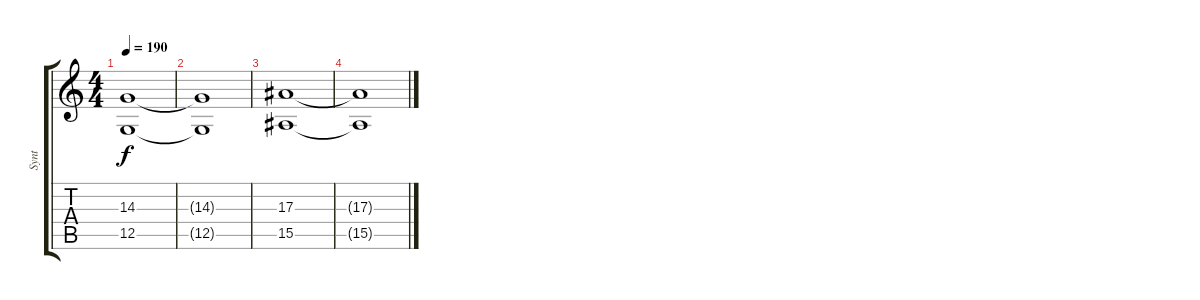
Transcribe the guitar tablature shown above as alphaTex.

\track ("Synt" "Synt") {instrument lead2sawtooth}
\staff {score tabs}
\tuning (D4 A3 F3 C3 G2 D2) {hide}
\ts (4 4)
\tempo 190
\clef g2
\ks c
(14.3 12.5).1{dy f} |
(14.3{t} 12.5{t}).1 |
(17.3 15.5).1 |
(17.3{t} 15.5{t}).1
